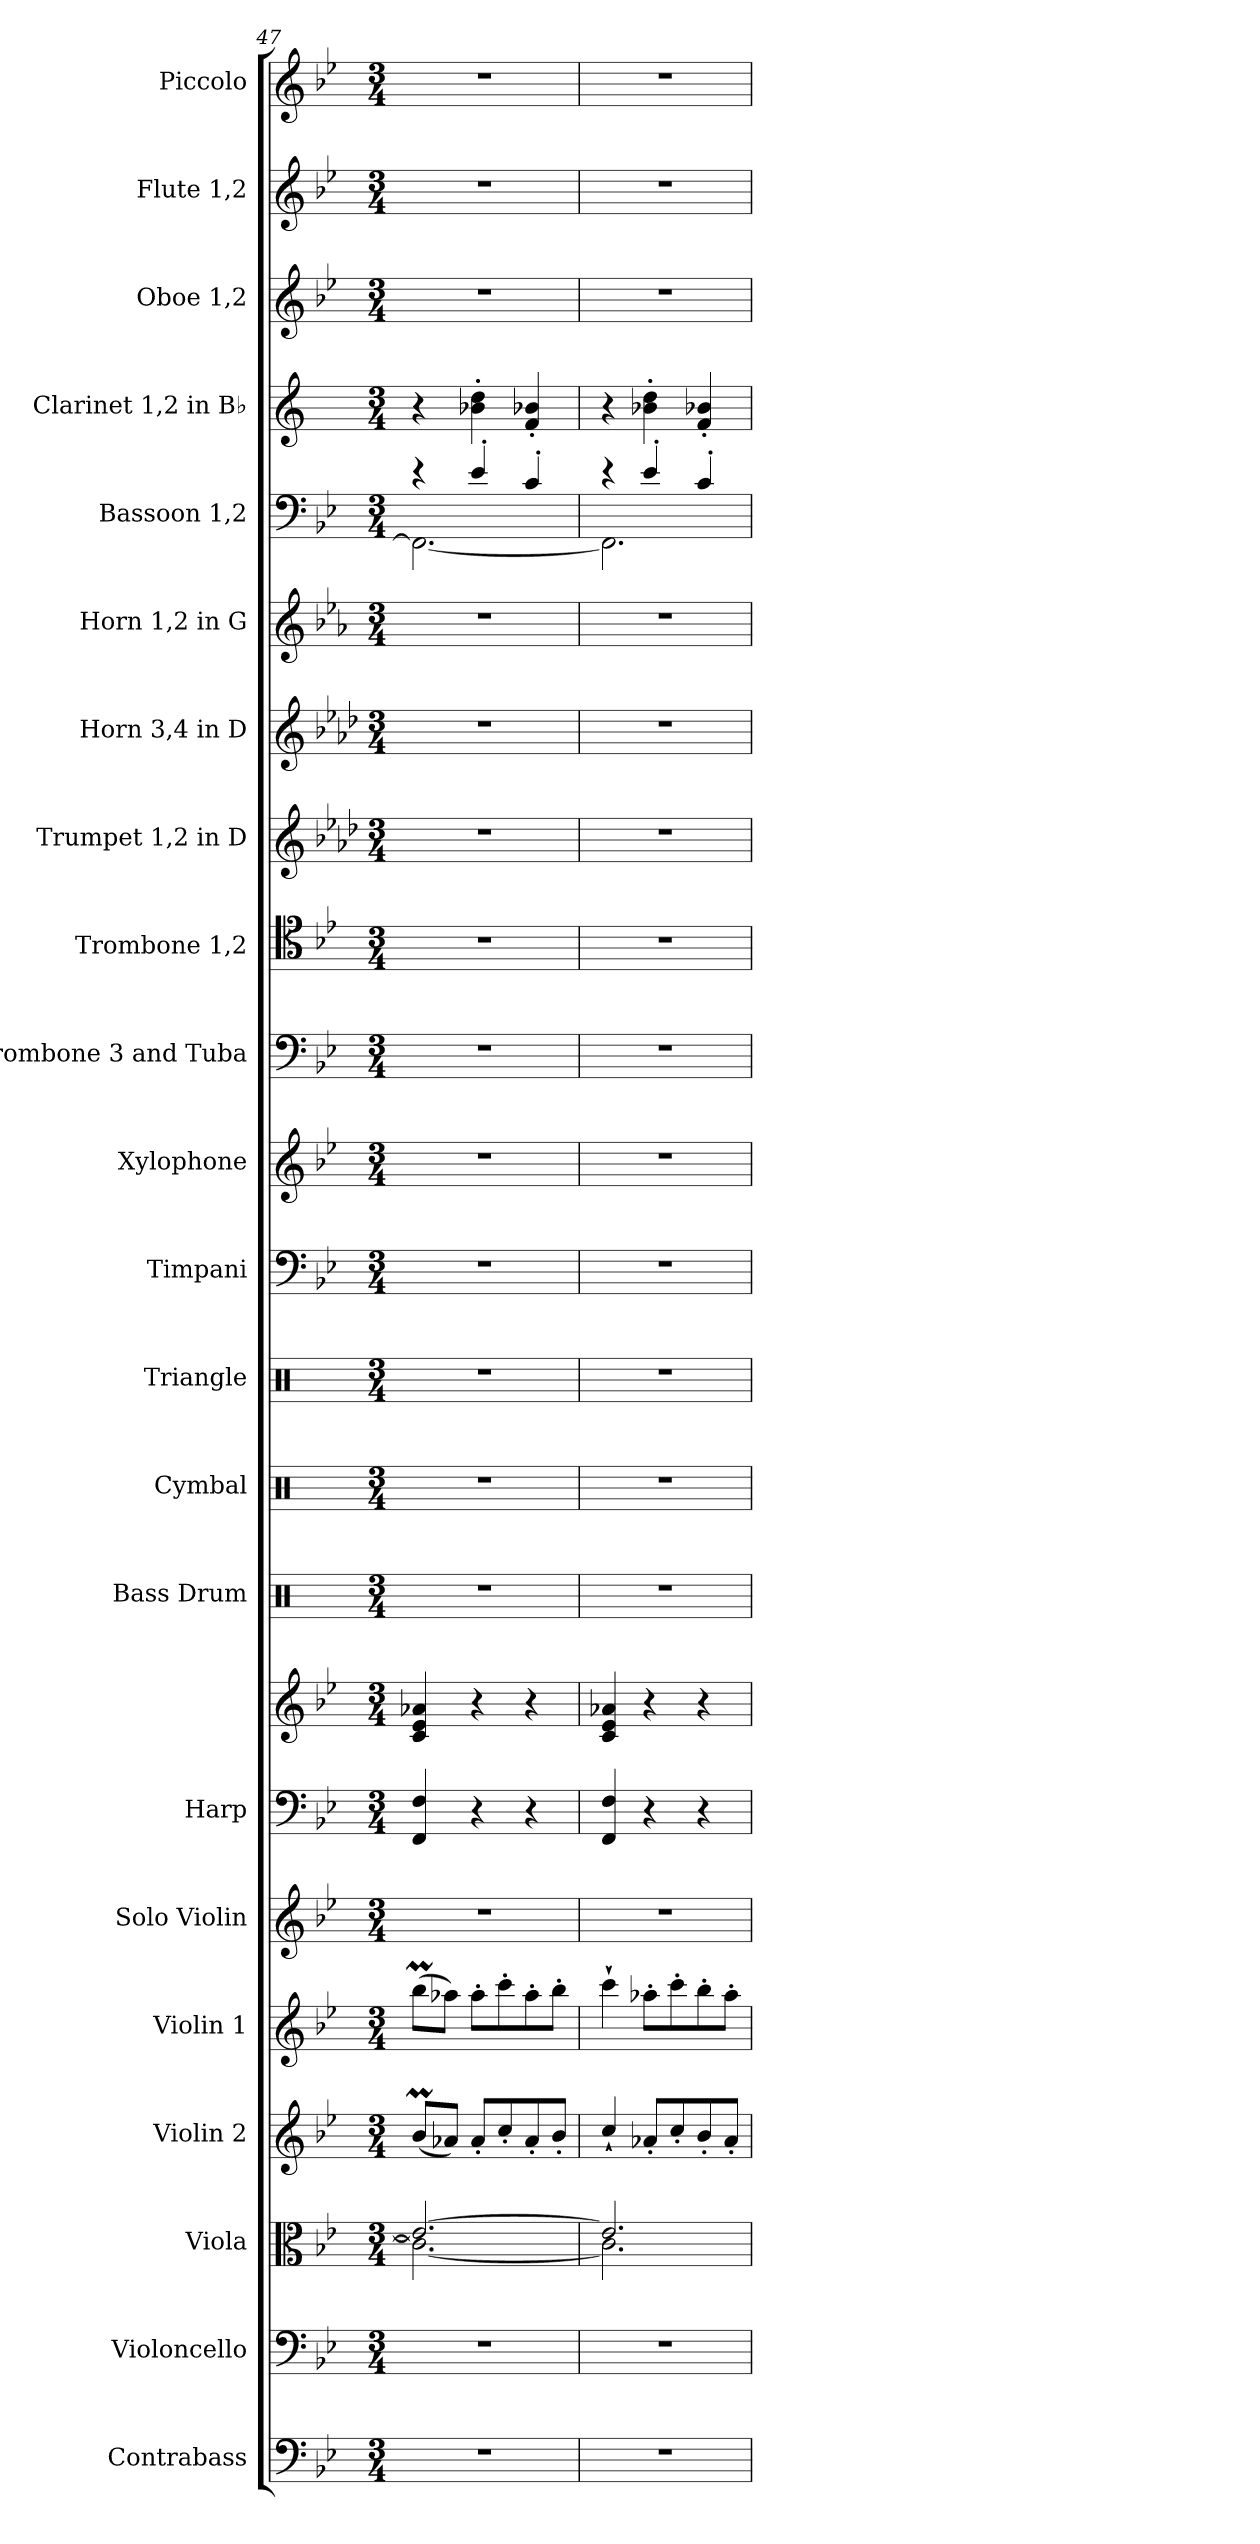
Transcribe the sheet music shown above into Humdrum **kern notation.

**kern	**kern	**kern	**kern	**kern	**kern	**kern	**kern	**kern	**kern	**kern	**kern	**kern	**kern	**kern	**kern	**kern	**kern	**kern	**kern	**kern	**kern	**kern
*part22	*part21	*part20	*part19	*part18	*part17	*part16	*part16	*part15	*part14	*part13	*part12	*part11	*part10	*part9	*part8	*part7	*part6	*part5	*part4	*part3	*part2	*part1
*staff23	*staff22	*staff21	*staff20	*staff19	*staff18	*staff17	*staff16	*staff15	*staff14	*staff13	*staff12	*staff11	*staff10	*staff9	*staff8	*staff7	*staff6	*staff5	*staff4	*staff3	*staff2	*staff1
*I"Contrabass	*I"Violoncello	*I"Viola	*I"Violin 2	*I"Violin 1	*I"Solo Violin	*I"Harp	*	*I"Bass Drum	*I"Cymbal	*I"Triangle	*I"Timpani	*I"Xylophone	*I"Trombone 3 and Tuba	*I"Trombone 1,2	*I"Trumpet 1,2 in D	*I"Horn 3,4 in D	*I"Horn 1,2 in G	*I"Bassoon 1,2	*I"Clarinet 1,2 in B♭	*I"Oboe 1,2	*I"Flute 1,2	*I"Piccolo
*I'Cb.	*I'Vc.	*I'Vla.	*I'Vln. 2	*I'Vln. 1	*I'Solo Vln.	*I'Hrp.	*	*I'B.D	*I'Cym.	*I'Trgl.	*I'Timp.	*I'Xyl.	*I'Tbn. 3 and Tba.	*I'Tbn. 1,2	*I'Tpt. 1,2 in D	*I'Hn. 3,4 in D	*I'Hn. 1,2 in G	*I'Bsn. 1,2	*I'Cl. 1,2 in B♭	*I'Ob. 1,2	*I'Fl. 1,2	*I'Picc.
!!LO:PB:g=z
*clefF4	*clefF4	*clefC3	*clefG2	*clefG2	*clefG2	*clefF4	*clefG2	*clefX	*clefX	*clefX	*clefF4	*clefG2	*clefF4	*clefC4	*clefG2	*clefG2	*clefG2	*clefF4	*clefG2	*clefG2	*clefG2	*clefG2
*ITrd7c12	*	*	*	*	*	*	*	*	*	*	*	*ITrd-7c-12	*	*	*ITrd-1c-2	*ITrd6c10	*ITrd3c5	*	*ITrd1c2	*	*	*ITrd-7c-12
*k[b-e-]	*k[b-e-]	*k[b-e-]	*k[b-e-]	*k[b-e-]	*k[b-e-]	*k[b-e-]	*k[b-e-]	*k[]	*k[]	*k[]	*k[b-e-]	*k[b-e-]	*k[b-e-]	*k[b-e-]	*k[b-e-]	*k[b-e-]	*k[b-e-]	*k[b-e-]	*k[b-e-]	*k[b-e-]	*k[b-e-]	*k[b-e-]
*M3/4	*M3/4	*M3/4	*M3/4	*M3/4	*M3/4	*M3/4	*M3/4	*M3/4	*M3/4	*M3/4	*M3/4	*M3/4	*M3/4	*M3/4	*M3/4	*M3/4	*M3/4	*M3/4	*M3/4	*M3/4	*M3/4	*M3/4
=47	=47	=47	=47	=47	=47	=47	=47	=47	=47	=47	=47	=47	=47	=47	=47	=47	=47	=47	=47	=47	=47	=47
*	*	*^	*	*	*	*	*	*	*	*	*	*	*	*	*	*	*	*^	*	*	*	*
2.r	2.r	2.e-/_	2.c\_	(<8b-M/L	(>8bb-M\L	2.r	4FF/ 4F/	4c/ 4e-/ 4a-X/	2.r	2.r	2.r	2.r	2.r	2.r	2.r	2.r	2.r	2.r	4r	2.FF\_	4r	2.r	2.r	2.r
.	.	.	.	8a-X/J)	8aa-X\J)	.	.	.	.	.	.	.	.	.	.	.	.	.	.	.	.	.	.	.
.	.	.	.	8a-'/L	8aa-'\L	.	4r	4r	.	.	.	.	.	.	.	.	.	.	4e-'/	.	4a-X\' 4cc\'	.	.	.
.	.	.	.	8cc'/	8ccc'\	.	.	.	.	.	.	.	.	.	.	.	.	.	.	.	.	.	.	.
.	.	.	.	8a-'/	8aa-'\	.	4r	4r	.	.	.	.	.	.	.	.	.	.	4c'/	.	4e-/' 4a-X/'	.	.	.
.	.	.	.	8b-'/J	8bb-'\J	.	.	.	.	.	.	.	.	.	.	.	.	.	.	.	.	.	.	.
=48	=48	=48	=48	=48	=48	=48	=48	=48	=48	=48	=48	=48	=48	=48	=48	=48	=48	=48	=48	=48	=48	=48	=48	=48
2.r	2.r	2.e-/]	2.c\]	4cc`/	4ccc`\	2.r	4FF/ 4F/	4c/ 4e-/ 4a-X/	2.r	2.r	2.r	2.r	2.r	2.r	2.r	2.r	2.r	2.r	4r	2.FF\]	4r	2.r	2.r	2.r
.	.	.	.	8a-X'/L	8aa-X'\L	.	4r	4r	.	.	.	.	.	.	.	.	.	.	4e-'/	.	4a-X\' 4cc\'	.	.	.
.	.	.	.	8cc'/	8ccc'\	.	.	.	.	.	.	.	.	.	.	.	.	.	.	.	.	.	.	.
.	.	.	.	8b-'/	8bb-'\	.	4r	4r	.	.	.	.	.	.	.	.	.	.	4c'/	.	4e-/' 4a-X/'	.	.	.
.	.	.	.	8a-'/J	8aa-'\J	.	.	.	.	.	.	.	.	.	.	.	.	.	.	.	.	.	.	.
*	*	*v	*v	*	*	*	*	*	*	*	*	*	*	*	*	*	*	*	*v	*v	*	*	*	*
=	=	=	=	=	=	=	=	=	=	=	=	=	=	=	=	=	=	=	=	=	=	=
*-	*-	*-	*-	*-	*-	*-	*-	*-	*-	*-	*-	*-	*-	*-	*-	*-	*-	*-	*-	*-	*-	*-
